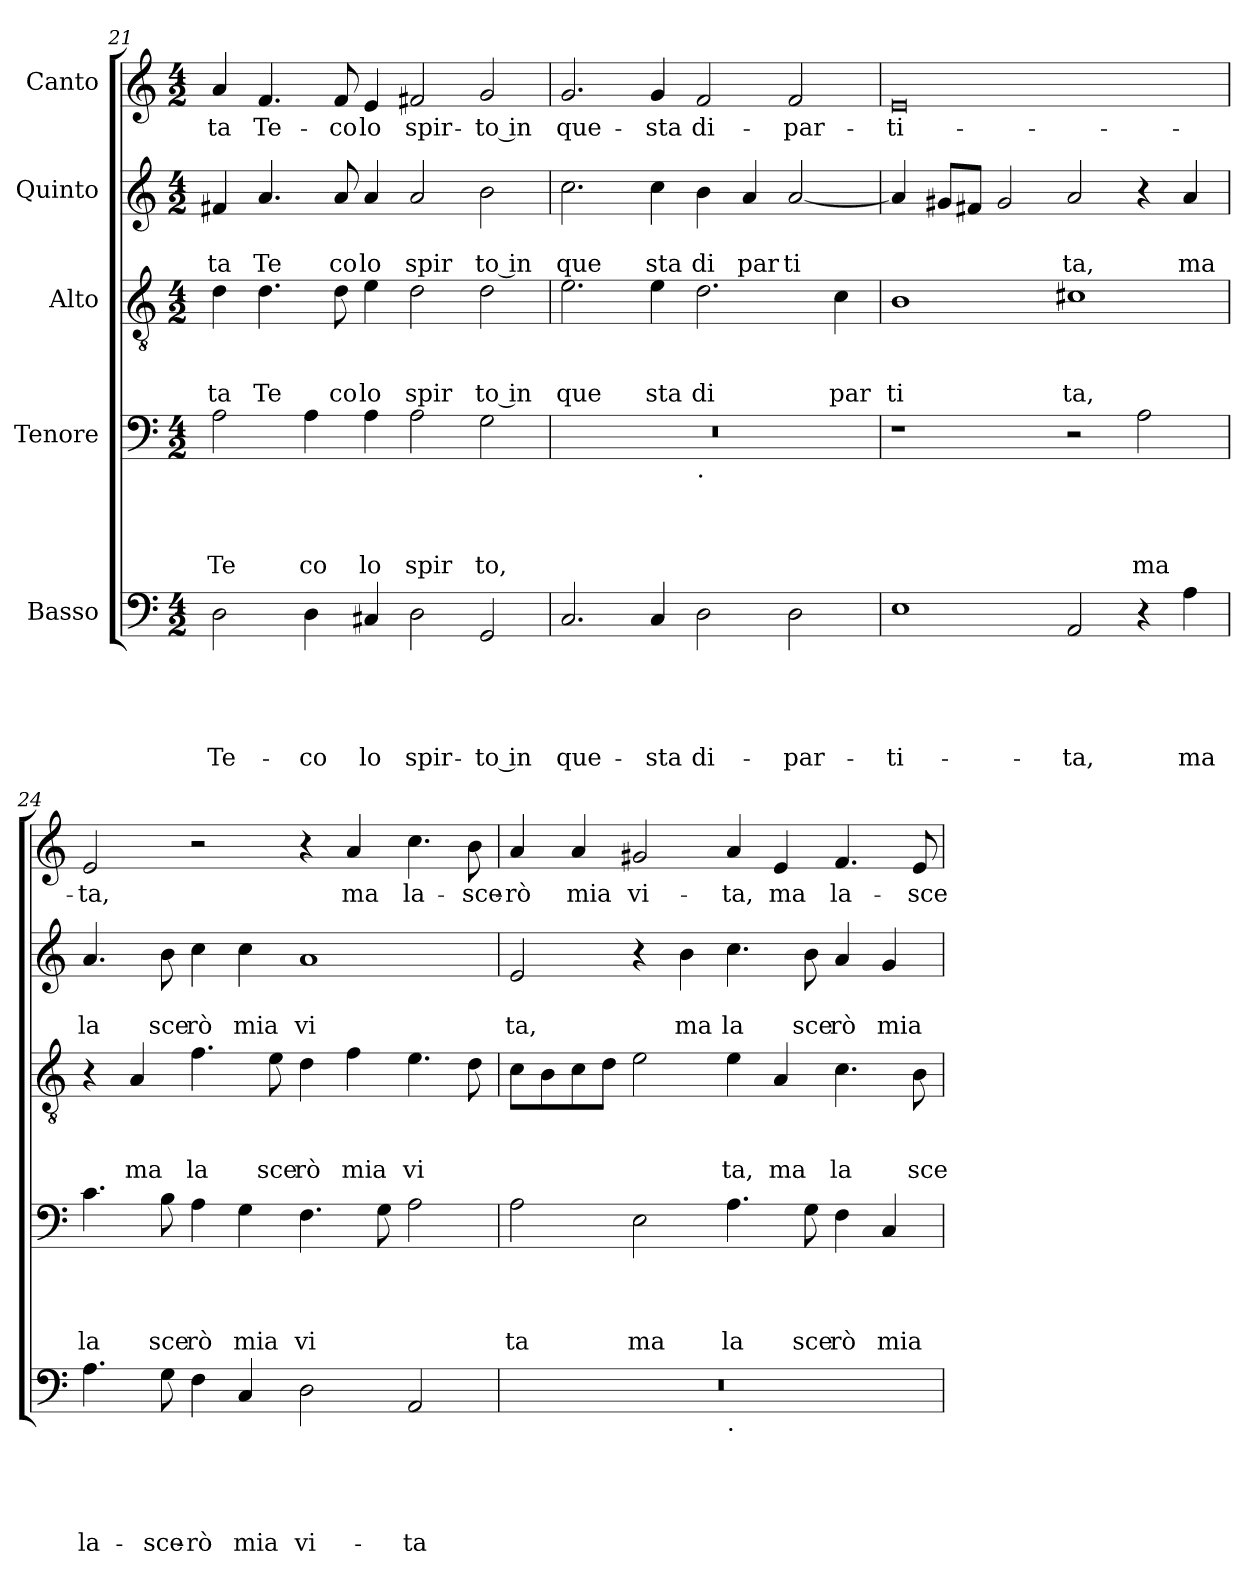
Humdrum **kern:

**kern	**text	**text	**text	**text	**text	**kern	**text	**text	**text	**text	**kern	**text	**text	**text	**kern	**text	**text	**kern	**text
*part5	*part5	*part5	*part5	*part5	*part5	*part4	*part4	*part4	*part4	*part4	*part3	*part3	*part3	*part3	*part2	*part2	*part2	*part1	*part1
*staff5	*staff5	*staff5	*staff5	*staff5	*staff5	*staff4	*staff4	*staff4	*staff4	*staff4	*staff3	*staff3	*staff3	*staff3	*staff2	*staff2	*staff2	*staff1	*staff1
*I"Basso	*	*	*	*	*	*I"Tenore	*	*	*	*	*I"Alto	*	*	*	*I"Quinto	*	*	*I"Canto	*
!!LO:LB:g=z
*clefF4	*	*	*	*	*	*clefF4	*	*	*	*	*clefGv2	*	*	*	*clefG2	*	*	*clefG2	*
*k[]	*	*	*	*	*	*k[]	*	*	*	*	*k[]	*	*	*	*k[]	*	*	*k[]	*
*C:	*	*	*	*	*	*C:	*	*	*	*	*C:	*	*	*	*C:	*	*	*C:	*
*M4/2	*	*	*	*	*	*M4/2	*	*	*	*	*M4/2	*	*	*	*M4/2	*	*	*M4/2	*
=21	=21	=21	=21	=21	=21	=21	=21	=21	=21	=21	=21	=21	=21	=21	=21	=21	=21	=21	=21
!	!	!	!	!	!LO:LY:b	!	!	!	!	!LO:LY:b	!	!	!	!LO:LY:b	!	!	!LO:LY:b	!	!LO:LY:b
2D\	.	.	.	.	Te-	2A\	.	.	.	Te	4d\	.	.	ta	4f#X/	.	ta	4a/	ta
!	!	!	!	!	!	!	!	!	!	!	!	!	!	!LO:LY:b	!	!	!LO:LY:b	!	!LO:LY:b
.	.	.	.	.	.	.	.	.	.	.	4.d\	.	.	Te	4.a/	.	Te	4.f/	Te-
!	!	!	!	!	!LO:LY:b	!	!	!	!	!LO:LY:b	!	!	!	!	!	!	!	!	!
4D\	.	.	.	.	-co	4A\	.	.	.	co	.	.	.	.	.	.	.	.	.
!	!	!	!	!	!	!	!	!	!	!	!	!	!	!LO:LY:b	!	!	!LO:LY:b	!	!LO:LY:b
.	.	.	.	.	.	.	.	.	.	.	8d\	.	.	co	8a/	.	co	8f/	-co
!	!	!	!	!	!LO:LY:b	!	!	!	!	!LO:LY:b	!	!	!	!LO:LY:b	!	!	!LO:LY:b	!	!LO:LY:b
4C#X/	.	.	.	.	lo	4A\	.	.	.	lo	4e\	.	.	lo	4a/	.	lo	4e/	lo
!	!	!	!	!	!LO:LY:b	!	!	!	!	!LO:LY:b	!	!	!	!LO:LY:b	!	!	!LO:LY:b	!	!LO:LY:b
2D\	.	.	.	.	spir-	2A\	.	.	.	spir	2d\	.	.	spir	2a/	.	spir	2f#X/	spir-
!	!	!	!	!	!LO:LY:b:rj	!	!	!	!	!LO:LY:b	!	!	!	!LO:LY:b:rj	!	!	!LO:LY:b:rj	!	!LO:LY:b:rj
2GG/	.	.	.	.	-to in	2G\	.	.	.	to,	2d\	.	.	to in	2b\	.	to in	2g/	-to in
=22	=22	=22	=22	=22	=22	=22	=22	=22	=22	=22	=22	=22	=22	=22	=22	=22	=22	=22	=22
!	!	!	!	!	!LO:LY:b	!	!	!	!	!	!	!	!	!LO:LY:b	!	!	!LO:LY:b	!	!LO:LY:b
*	*	*	*	*	*	*^	*	*	*	*	*	*	*	*	*	*	*	*	*
2.C/	.	.	.	.	que-	0r	1ryy	.	.	.	.	2.e\	.	.	que	2.cc\	.	que	2.g/	que-
!	!	!	!	!	!LO:LY:b	!	!	!	!	!	!	!	!	!	!LO:LY:b	!	!	!LO:LY:b	!	!LO:LY:b
4C/	.	.	.	.	-sta	.	.	.	.	.	.	4e\	.	.	sta	4cc\	.	sta	4g/	-sta
!	!	!	!	!	!	!	!LO:TX:b:t=.	!	!	!	!	!	!	!	!	!	!	!	!	!
!	!	!	!	!	!LO:LY:b	!	!	!	!	!	!	!	!	!	!LO:LY:b	!	!	!LO:LY:b	!	!LO:LY:b
2D\	.	.	.	.	di-	.	1ryy	.	.	.	.	2.d\	.	.	di	4b\	.	di	2f/	di-
!	!	!	!	!	!	!	!	!	!	!	!	!	!	!	!	!	!	!LO:LY:b	!	!
.	.	.	.	.	.	.	.	.	.	.	.	.	.	.	.	4a/	.	par	.	.
!	!	!	!	!	!LO:LY:b	!	!	!	!	!	!	!	!	!	!	!	!	!LO:LY:b	!	!LO:LY:b
2D\	.	.	.	.	-par-	.	.	.	.	.	.	.	.	.	.	[<2a/	.	ti	2f/	-par-
!	!	!	!	!	!	!	!	!	!	!	!	!	!	!	!LO:LY:b	!	!	!	!	!
.	.	.	.	.	.	.	.	.	.	.	.	4c\	.	.	par	.	.	.	.	.
=23	=23	=23	=23	=23	=23	=23	=23	=23	=23	=23	=23	=23	=23	=23	=23	=23	=23	=23	=23	=23
!	!	!	!	!	!LO:LY:b	!	!	!	!	!	!	!	!	!	!LO:LY:b	!	!	!	!	!LO:LY:b
*	*	*	*	*	*	*v	*v	*	*	*	*	*	*	*	*	*	*	*	*	*
1E	.	.	.	.	-ti-	1r	.	.	.	.	1B	.	.	ti	4a/]	.	.	0e	-ti-
.	.	.	.	.	.	.	.	.	.	.	.	.	.	.	8g#X/L	.	.	.	.
.	.	.	.	.	.	.	.	.	.	.	.	.	.	.	8f#X/J	.	.	.	.
.	.	.	.	.	.	.	.	.	.	.	.	.	.	.	2g#/	.	.	.	.
!	!	!	!	!	!LO:LY:b	!	!	!	!	!	!	!	!	!LO:LY:b	!	!	!LO:LY:b	!	!
2AA/	.	.	.	.	-ta,	2r	.	.	.	.	1c#X	.	.	ta,	2a/	.	ta,	.	.
!	!	!	!	!	!	!	!	!	!	!LO:LY:b	!	!	!	!	!	!	!	!	!
4r	.	.	.	.	.	2A\	.	.	.	ma	.	.	.	.	4r	.	.	.	.
!	!	!	!	!	!LO:LY:b	!	!	!	!	!	!	!	!	!	!	!	!LO:LY:b	!	!
4A\	.	.	.	.	ma	.	.	.	.	.	.	.	.	.	4a/	.	ma	.	.
=24	=24	=24	=24	=24	=24	=24	=24	=24	=24	=24	=24	=24	=24	=24	=24	=24	=24	=24	=24
!	!	!	!	!	!LO:LY:b	!	!	!	!	!LO:LY:b	!	!	!	!	!	!	!LO:LY:b	!	!LO:LY:b
4.A\	.	.	.	.	la-	4.c\	.	.	.	la	4r	.	.	.	4.a/	.	la	2e/	-ta,
!	!	!	!	!	!	!	!	!	!	!	!	!	!	!LO:LY:b	!	!	!	!	!
.	.	.	.	.	.	.	.	.	.	.	4A/	.	.	ma	.	.	.	.	.
!	!	!	!	!	!LO:LY:b	!	!	!	!	!LO:LY:b	!	!	!	!	!	!	!LO:LY:b	!	!
8G\	.	.	.	.	-sce-	8B\	.	.	.	sce	.	.	.	.	8b\	.	sce	.	.
!	!	!	!	!	!LO:LY:b	!	!	!	!	!LO:LY:b	!	!	!	!LO:LY:b	!	!	!LO:LY:b	!	!
4F\	.	.	.	.	-rò	4A\	.	.	.	rò	4.f\	.	.	la	4cc\	.	rò	2r	.
!	!	!	!	!	!LO:LY:b	!	!	!	!	!LO:LY:b	!	!	!	!	!	!	!LO:LY:b	!	!
4C/	.	.	.	.	mia	4G\	.	.	.	mia	.	.	.	.	4cc\	.	mia	.	.
!	!	!	!	!	!	!	!	!	!	!	!	!	!	!LO:LY:b	!	!	!	!	!
.	.	.	.	.	.	.	.	.	.	.	8e\	.	.	sce	.	.	.	.	.
!	!	!	!	!	!LO:LY:b	!	!	!	!	!LO:LY:b	!	!	!	!LO:LY:b	!	!	!LO:LY:b	!	!
2D\	.	.	.	.	vi-	4.F\	.	.	.	vi	4d\	.	.	rò	1a	.	vi	4r	.
!	!	!	!	!	!	!	!	!	!	!	!	!	!	!LO:LY:b	!	!	!	!	!LO:LY:b
.	.	.	.	.	.	.	.	.	.	.	4f\	.	.	mia	.	.	.	4a/	ma
.	.	.	.	.	.	8G\	.	.	.	.	.	.	.	.	.	.	.	.	.
!	!	!	!	!	!LO:LY:b	!	!	!	!	!	!	!	!	!LO:LY:b	!	!	!	!	!LO:LY:b
2AA/	.	.	.	.	-ta	2A\	.	.	.	.	4.e\	.	.	vi	.	.	.	4.cc\	la-
!	!	!	!	!	!	!	!	!	!	!	!	!	!	!	!	!	!	!	!LO:LY:b
.	.	.	.	.	.	.	.	.	.	.	8d\	.	.	.	.	.	.	8b\	-sce-
=25	=25	=25	=25	=25	=25	=25	=25	=25	=25	=25	=25	=25	=25	=25	=25	=25	=25	=25	=25
!	!	!	!	!	!	!	!	!	!	!LO:LY:b	!	!	!	!	!	!	!LO:LY:b	!	!LO:LY:b
*^	*	*	*	*	*	*	*	*	*	*	*	*	*	*	*	*	*	*	*
0r	1ryy	.	.	.	.	.	2A\	.	.	.	ta	8c\L	.	.	.	2e/	.	ta,	4a/	-rò
.	.	.	.	.	.	.	.	.	.	.	.	8B\	.	.	.	.	.	.	.	.
!	!	!	!	!	!	!	!	!	!	!	!	!	!	!	!	!	!	!	!	!LO:LY:b
.	.	.	.	.	.	.	.	.	.	.	.	8c\	.	.	.	.	.	.	4a/	mia
.	.	.	.	.	.	.	.	.	.	.	.	8d\J	.	.	.	.	.	.	.	.
!	!	!	!	!	!	!	!	!	!	!	!LO:LY:b	!	!	!	!	!	!	!	!	!LO:LY:b
.	.	.	.	.	.	.	2E\	.	.	.	ma	2e\	.	.	.	4r	.	.	2g#X/	vi-
!	!	!	!	!	!	!	!	!	!	!	!	!	!	!	!	!	!	!LO:LY:b	!	!
.	.	.	.	.	.	.	.	.	.	.	.	.	.	.	.	4b\	.	ma	.	.
!	!LO:TX:b:t=.	!	!	!	!	!	!	!	!	!	!	!	!	!	!	!	!	!	!	!
!	!	!	!	!	!	!	!	!	!	!	!LO:LY:b	!	!	!	!LO:LY:b	!	!	!LO:LY:b	!	!LO:LY:b
.	1ryy	.	.	.	.	.	4.A\	.	.	.	la	4e\	.	.	ta,	4.cc\	.	la	4a/	-ta,
!	!	!	!	!	!	!	!	!	!	!	!	!	!	!	!LO:LY:b	!	!	!	!	!LO:LY:b
.	.	.	.	.	.	.	.	.	.	.	.	4A/	.	.	ma	.	.	.	4e/	ma
!	!	!	!	!	!	!	!	!	!	!	!LO:LY:b	!	!	!	!	!	!	!LO:LY:b	!	!
.	.	.	.	.	.	.	8G\	.	.	.	sce	.	.	.	.	8b\	.	sce	.	.
!	!	!	!	!	!	!	!	!	!	!	!LO:LY:b	!	!	!	!LO:LY:b	!	!	!LO:LY:b	!	!LO:LY:b
.	.	.	.	.	.	.	4F\	.	.	.	rò	4.c\	.	.	la	4a/	.	rò	4.f/	la-
!	!	!	!	!	!	!	!	!	!	!	!LO:LY:b	!	!	!	!	!	!	!LO:LY:b	!	!
.	.	.	.	.	.	.	4C/	.	.	.	mia	.	.	.	.	4g/	.	mia	.	.
!	!	!	!	!	!	!	!	!	!	!	!	!	!	!	!LO:LY:b	!	!	!	!	!LO:LY:b
.	.	.	.	.	.	.	.	.	.	.	.	8B\	.	.	sce	.	.	.	8e/	-sce-
*v	*v	*	*	*	*	*	*	*	*	*	*	*	*	*	*	*	*	*	*	*
=	=	=	=	=	=	=	=	=	=	=	=	=	=	=	=	=	=	=	=
*-	*-	*-	*-	*-	*-	*-	*-	*-	*-	*-	*-	*-	*-	*-	*-	*-	*-	*-	*-
